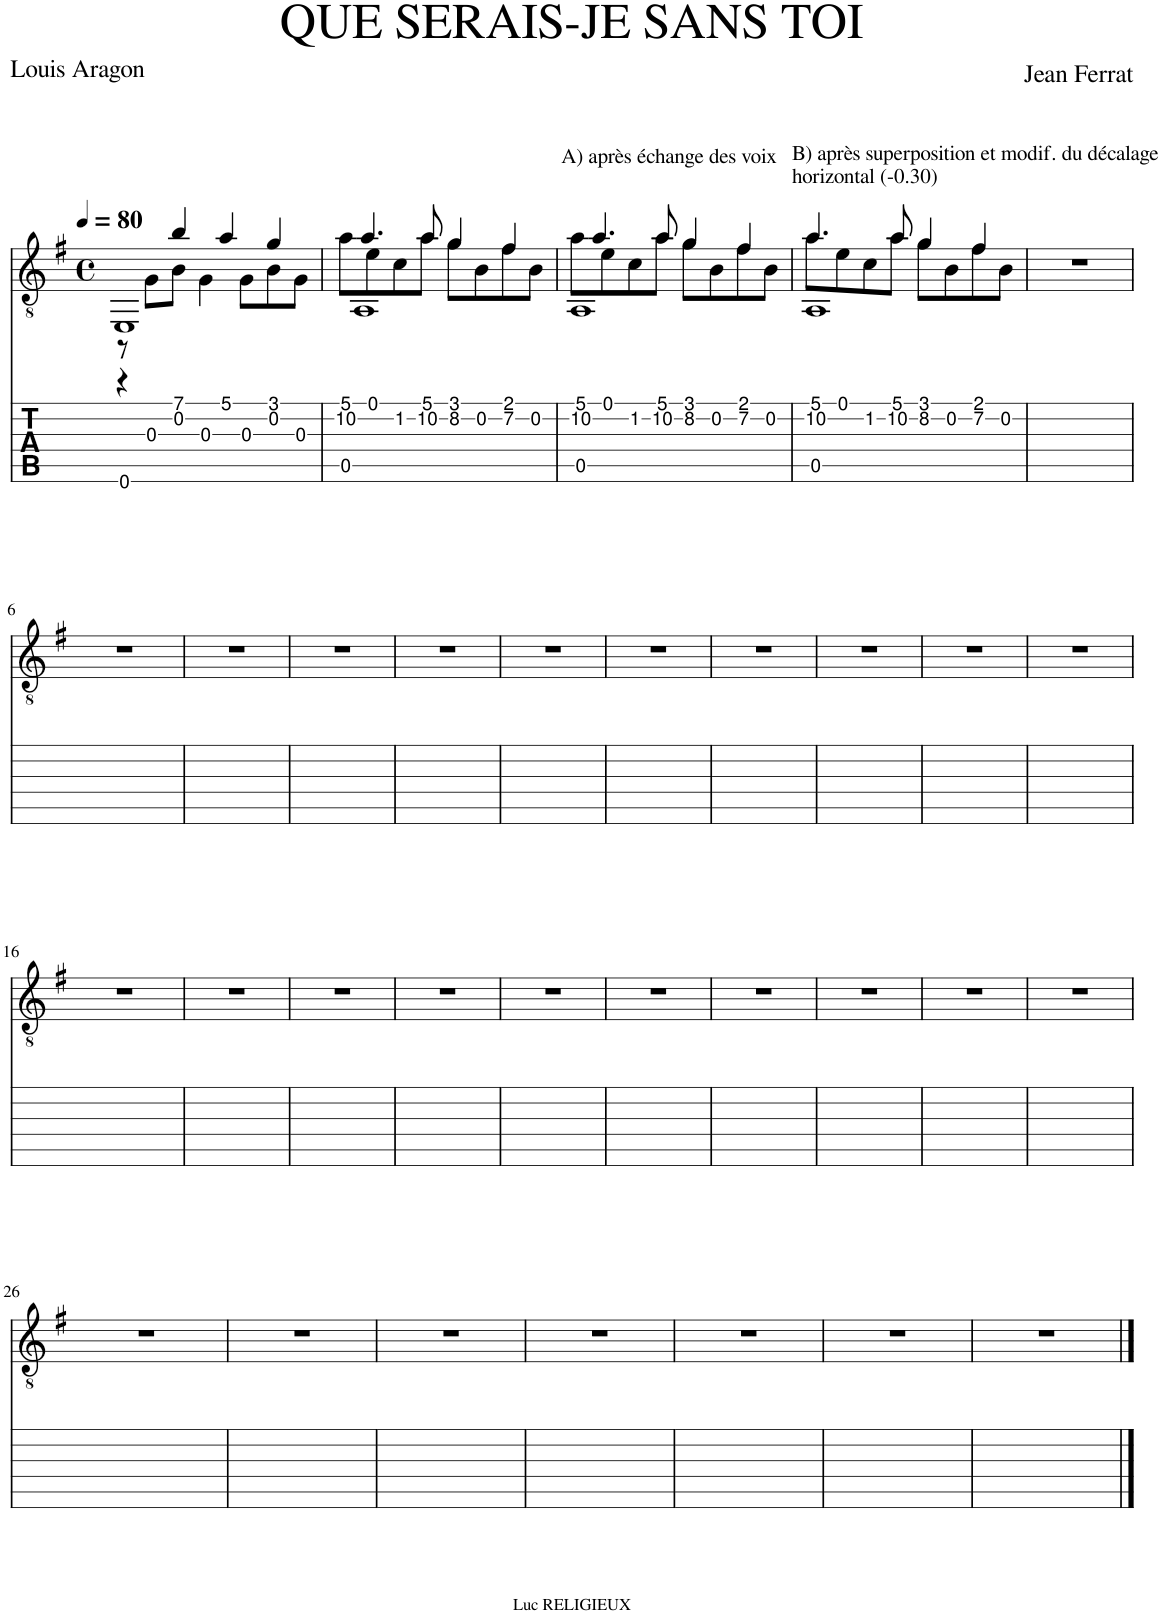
**kern	**kern
*part1	*part1
*staff2	*staff1
*I"Guitar	*
*I'Guit.	*
*stria6	*
*	*clefGv2
*k[f#]	*k[f#]
*M4/4	*M4/4
*met(c)	*met(c)
*MM80	*MM80
=1	=1
*^	*^
*	*^	*	*^
1EE	8r	4r	1EE	8r	4r
.	8G	.	.	8G\L	.
.	8B	4b	.	8B\J	4b/
.	4G	.	.	4G\	.
.	.	4a	.	.	4a/
.	8G	.	.	8G\L	.
.	8BL	4g	.	8B\	4g/
.	8GJ	.	.	8G\J	.
=2	=2	=2	=2	=2	=2
1AA	8aL	4.a	1AA	8a\L	4.a/
.	8eJ	.	.	8e\	.
.	8cL	.	.	8c\	.
.	8aJ	8a	.	8a\J	8a/
.	8gL	4g	.	8g\L	4g/
.	8BJ	.	.	8B\	.
.	8f#L	4f#	.	8f#\	4f#/
.	8BJ	.	.	8B\J	.
=3	=3	=3	=3	=3	=3
*	*	*^	*	*	*^
!	!	!	!	!LO:TX:a:t=A) après échange des voix	!	!	!
4.a	8aL	1r	1AA	4.a/	8a\L	1ryy	1AA
.	8eJ	.	.	.	8e\	.	.
.	8cL	.	.	.	8c\	.	.
8a	8aJ	.	.	8a/	8a\J	.	.
4g	8gL	.	.	4g/	8g\L	.	.
.	8BJ	.	.	.	8B\	.	.
4f#	8f#L	.	.	4f#/	8f#\	.	.
.	8BJ	.	.	.	8B\J	.	.
=4	=4	=4	=4	=4	=4	=4	=4
!	!	!	!	!LO:TX:a:t=B) après superposition et modif. du décalage	!	!	!
!	!	!	!	!LO:TX:a:t=horizontal (-0.30)	!	!	!
4.a	8aL	1ryy	1AA	4.a/	8a\L	1ryy	1AA
.	8eJ	.	.	.	8e\	.	.
.	8cL	.	.	.	8c\	.	.
8a	8aJ	.	.	8a/	8a\J	.	.
4g	8gL	.	.	4g/	8g\L	.	.
.	8BJ	.	.	.	8B\	.	.
4f#	8f#L	.	.	4f#/	8f#\	.	.
.	8BJ	.	.	.	8B\J	.	.
*v	*v	*v	*v	*	*	*	*
*	*v	*v	*v	*v
=5	=5
1r	1r
!!LO:LB:g=z
=6	=6
1r	1r
=7	=7
1r	1r
=8	=8
1r	1r
=9	=9
1r	1r
=10	=10
1r	1r
=11	=11
1r	1r
=12	=12
1r	1r
=13	=13
1r	1r
=14	=14
1r	1r
=15	=15
1r	1r
!!LO:LB:g=z
=16	=16
1r	1r
=17	=17
1r	1r
=18	=18
1r	1r
=19	=19
1r	1r
=20	=20
1r	1r
=21	=21
1r	1r
=22	=22
1r	1r
=23	=23
1r	1r
=24	=24
1r	1r
=25	=25
1r	1r
!!LO:LB:g=z
=26	=26
1r	1r
=27	=27
1r	1r
=28	=28
1r	1r
=29	=29
1r	1r
=30	=30
1r	1r
=31	=31
1r	1r
=32	=32
1r	1r
==	==
*-	*-
